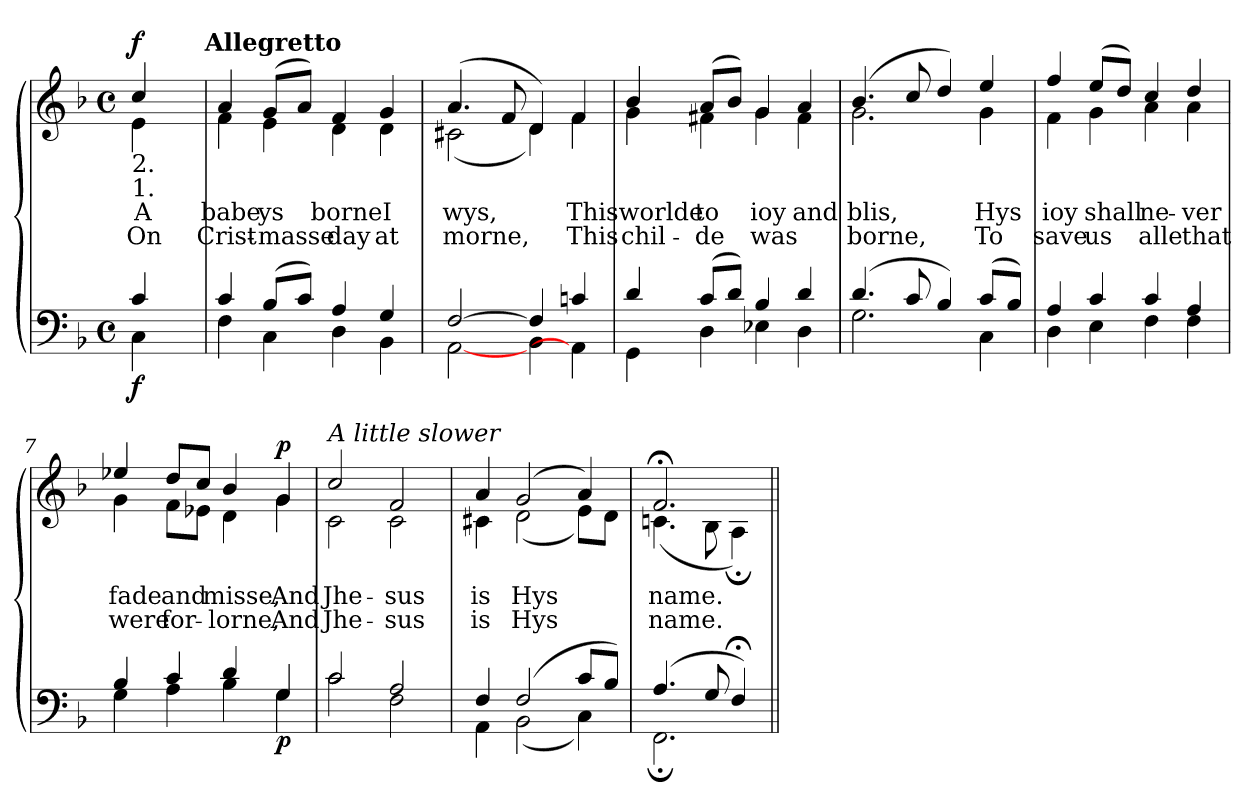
**kern	**dynam	**kern	**text	**text	**dynam
*part2	*part2	*part1	*part1	*part1	*part1
*staff2	*staff2	*staff1	*staff1	*staff1	*staff1
!!LO:PB:g=z
*clefF4	*	*clefG2	*	*	*
*k[b-]	*	*k[b-]	*	*	*
*F:	*	*F:	*	*	*
*M4/4	*	*M4/4	*	*	*
*met(c)	*	*met(c)	*	*	*
=1	=1	=1	=1	=1	=1
*^	*	*^	*	*	*
!	!	!	!LO:TX:b:t=2.	!	!	!	!
!	!	!	!LO:TX:b:t=1.	!	!	!	!
!	!	!	!	!	!LO:LY:b:color=#000000	!LO:LY:b:color=#000000	!
*	*	*	*	*^	*	*	*
4ci/	4Ci\	f	4cci/	4ei\	8ryy	A	On	f
.	.	.	.	.	16ryy	.	.	.
.	.	.	.	.	32ryy	.	.	.
.	.	.	.	.	64ryy	.	.	.
.	.	.	.	.	128...ryy	.	.	.
*	*	*	*MM100	*	*	*	*	*
!	!	!	!	!	!LO:TX:a:B:t=Allegretto	!	!	!
.	.	.	.	.	1024ryy	.	.	.
*	*	*	*	*v	*v	*	*	*
=2	=2	=2	=2	=2	=2	=2	=2
*	*	*	*	*^	*	*	*
!	!	!	!	!	!	!LO:LY:b:color=#000000	!LO:LY:b:color=#000000	!
*	*	*	*	*v	*v	*	*	*
4ci/	4Fi\	.	4ai/	4fi\	babe	Crist-	.
!	!	!	!	!	!LO:LY:b:color=#000000	!LO:LY:b:color=#000000	!
(8B-i/L	4Ci\	.	(8gi/L	4ei\	ys	-masse	.
8ci/J)	.	.	8ai/J)	.	.	.	.
!	!	!	!	!	!LO:LY:b:color=#000000	!LO:LY:b:color=#000000	!
4Ai/	4Di\	.	4fi/	4di\	borne	day	.
!	!	!	!	!	!LO:LY:b:color=#000000	!LO:LY:b:color=#000000	!
4Gi/	4BB-i\	.	4gi/	4di\	I	at	.
=3	=3	=3	=3	=3	=3	=3	=3
!	!	!	!	!	!LO:LY:b:color=#000000	!LO:LY:b:color=#000000	!
[2Fi/	[2AAi\	.	(4.ai/	(2c#Xi\	wys,	morne,	.
.	.	.	8fi/	.	.	.	.
4Fi/]	4BB-i\	.	4di/)	4di\)	.	.	.
!	!	!	!	!	!LO:LY:b:color=#000000	!LO:LY:b:color=#000000	!
4cni/	4AAi\]	.	4fi/	4fi\	This	This	.
=4	=4	=4	=4	=4	=4	=4	=4
!	!	!	!	!	!LO:LY:b:color=#000000	!LO:LY:b:color=#000000	!
4di/	4GGi\	.	4b-i/	4gi\	worlde	chil-	.
!	!	!	!	!	!LO:LY:b:color=#000000	!LO:LY:b:color=#000000	!
(8ci/L	4Di\	.	(8ai/L	4f#Xi\	to	-de	.
8di/J)	.	.	8b-i/J)	.	.	.	.
!	!	!	!	!	!LO:LY:b:color=#000000	!LO:LY:b:color=#000000	!
4B-i/	4E-Xi\	.	4gi/	4gi\	ioy	was	.
!	!	!	!	!	!LO:LY:b:color=#000000	!	!
!	!	!	!	!	!LO:LY:b:color=#000000	!	!
4di/	4Di\	.	4ai/	4f#i\	and	.	.
=5	=5	=5	=5	=5	=5	=5	=5
!	!	!	!	!	!LO:LY:b:color=#000000	!LO:LY:b:color=#000000	!
(4.di/	2.Gi\	.	(4.b-i/	2.gi\	blis,	-borne,	.
8ci/	.	.	8cci/	.	.	.	.
4B-i/)	.	.	4ddi/)	.	.	.	.
!	!	!	!	!	!LO:LY:b:color=#000000	!LO:LY:b:color=#000000	!
(8ci/L	4Ci\	.	4eei/	4gi\	Hys	To	.
8B-i/J)	.	.	.	.	.	.	.
=6	=6	=6	=6	=6	=6	=6	=6
!	!	!	!	!	!LO:LY:b:color=#000000	!LO:LY:b:color=#000000	!
4Ai/	4Di\	.	4ffi/	4fi\	ioy	save	.
!	!	!	!	!	!LO:LY:b:color=#000000	!LO:LY:b:color=#000000	!
4ci/	4Ei\	.	(8eei/L	4gi\	shall	us	.
.	.	.	8ddi/J)	.	.	.	.
!	!	!	!	!	!LO:LY:b:color=#000000	!LO:LY:b:color=#000000	!
4ci/	4Fi\	.	4cci/	4ai\	ne-	alle	.
!	!	!	!	!	!LO:LY:b:color=#000000	!LO:LY:b:color=#000000	!
4Ai/	4Fi\	.	4ddi/	4ai\	-ver	that	.
=7	=7	=7	=7	=7	=7	=7	=7
!	!	!	!	!	!LO:LY:b:color=#000000	!LO:LY:b:color=#000000	!
4B-i/	4Gi\	.	4ee-Xi/	4gi\	fade	were	.
!	!	!	!	!	!LO:LY:b:color=#000000	!LO:LY:b:color=#000000	!
4ci/	4Ai\	.	8ddi/L	8fi\L	and	for-	.
.	.	.	8cci/J	8e-Xi\J	.	.	.
!	!	!	!	!	!LO:LY:b:color=#000000	!LO:LY:b:color=#000000	!
4di/	4B-i\	.	4b-i/	4di\	misse,	-lorne,	.
!	!	!	!	!	!LO:LY:b:color=#000000	!LO:LY:b:color=#000000	!
4Gi/	4Gi\	p	4gi/	4gi\	And	And	p
!!LO:LB:g=z	!!
=8	=8	=8	=8	=8	=8	=8	=8
!	!	!	!LO:TX:a:i:t=A little slower	!	!	!	!
!	!	!	!	!	!LO:LY:b:color=#000000	!LO:LY:b:color=#000000	!
2ci/	2ci\	.	2cci/	2ci\	Jhe-	Jhe-	.
!	!	!	!	!	!LO:LY:b:color=#000000	!LO:LY:b:color=#000000	!
2Ai/	2Fi\	.	2fi/	2ci\	-sus	-sus	.
=9	=9	=9	=9	=9	=9	=9	=9
!	!	!	!	!	!LO:LY:b:color=#000000	!LO:LY:b:color=#000000	!
4Fi/	4AAi\	.	4ai/	4c#Xi\	is	is	.
!	!	!	!	!	!LO:LY:b:color=#000000	!LO:LY:b:color=#000000	!
(2Fi/	(2BB-i\	.	(2gi/	(2di\	Hys	Hys	.
8ci/L	4Ci\)	.	4ai/)	8ei\L)	.	.	.
8B-i/J)	.	.	.	8di\J	.	.	.
=10	=10	=10	=10	=10	=10	=10	=10
!	!	!	!	!	!LO:LY:b:color=#000000	!LO:LY:b:color=#000000	!
(4.Ai/	2.FF;i\	.	2.f;i/	(4.cni\	name.	name.	.
8Gi/	.	.	.	8B-i\	.	.	.
4F;i/)	.	.	.	4A;i\)	.	.	.
*v	*v	*	*	*	*	*	*
*	*	*v	*v	*	*	*
=||	=||	=||	=||	=||	=||
*-	*-	*-	*-	*-	*-
